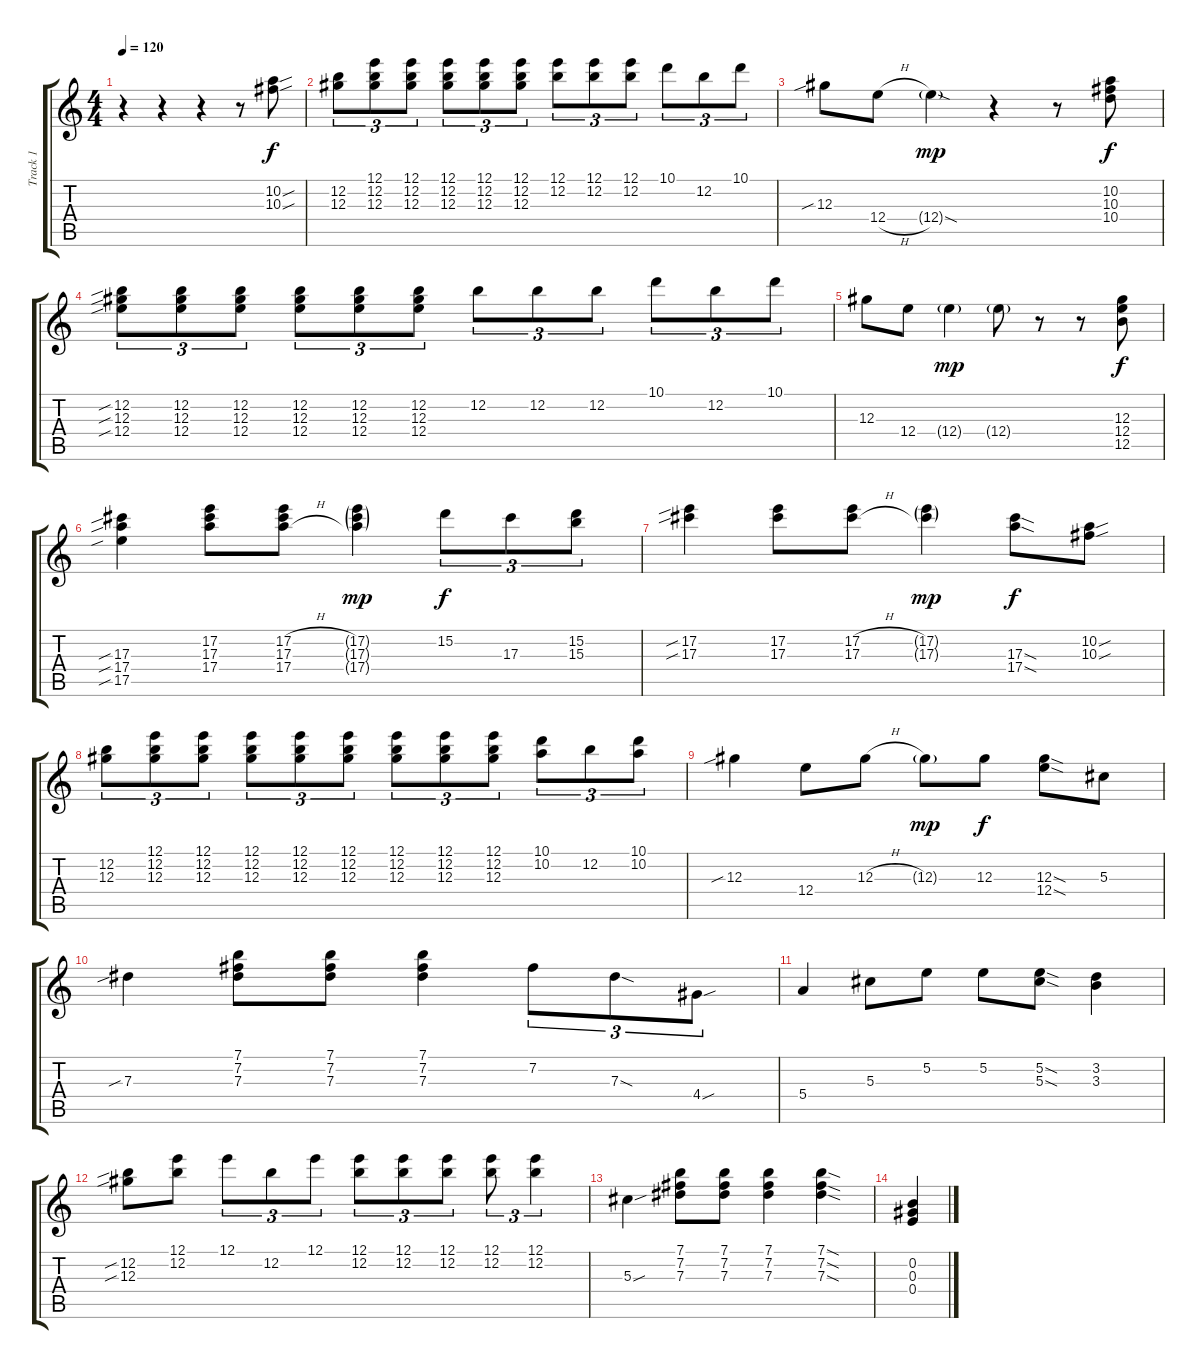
\track ("Track 1" "Track 1") {instrument distortionguitar}
\staff {score tabs}
\tuning (E4 B3 Ab3 E3 B2 E2) {hide}
\ts (4 4)
\tempo 120
\clef g2
\ks c
r.4{dy f instrument distortionguitar} r.4 r.4 r.8 (10.2{sou} 10.3{sou}).8 |
(12.2 12.3).8{tu (3 2)} (12.1 12.2 12.3).8{tu (3 2)} (12.1 12.2 12.3).8{tu (3 2)} (12.1 12.2 12.3).8{tu (3 2)} (12.1 12.2 12.3).8{tu (3 2)} (12.1 12.2 12.3).8{tu (3 2)} (12.1 12.2).8{tu (3 2)} (12.1 12.2).8{tu (3 2)} (12.1 12.2).8{tu (3 2)} 10.1.8{tu (3 2)} 12.2.8{tu (3 2)} 10.1.8{tu (3 2)} |
12.3{sib}.8 12.4{h}.8 12.4{sod g}.4{dy mp} r.4 r.8 (10.2 10.3 10.4).8{dy f} |
(12.2{sib} 12.3{sib} 12.4{sib}).8{tu (3 2)} (12.2 12.3 12.4).8{tu (3 2)} (12.2 12.3 12.4).8{tu (3 2)} (12.2 12.3 12.4).8{tu (3 2)} (12.2 12.3 12.4).8{tu (3 2)} (12.2 12.3 12.4).8{tu (3 2)} 12.2.8{tu (3 2)} 12.2.8{tu (3 2)} 12.2.8{tu (3 2)} 10.1.8{tu (3 2)} 12.2.8{tu (3 2)} 10.1.8{tu (3 2)} |
12.3.8 12.4.8 12.4{g}.4{dy mp} 12.4{g}.8 r.8 r.8 (12.3 12.4 12.5).8{dy f} |
(17.3{sib} 17.4{sib} 17.5{sib}).4 (17.2 17.3 17.4).8 (17.2{h} 17.3{h} 17.4{h}).8 (17.2{g} 17.3{g} 17.4{g}).4{dy mp} 15.2.8{tu (3 2) dy f} 17.3.8{tu (3 2)} (15.2 15.3).8{tu (3 2)} |
(17.2{sib} 17.3{sib}).4 (17.2 17.3).8 (17.2{h} 17.3{h}).8 (17.2{g} 17.3{g}).4{dy mp} (17.3{sod} 17.4{sod}).8{dy f} (10.2{sou} 10.3{sou}).8 |
(12.2 12.3).8{tu (3 2)} (12.1 12.2 12.3).8{tu (3 2)} (12.1 12.2 12.3).8{tu (3 2)} (12.1 12.2 12.3).8{tu (3 2)} (12.1 12.2 12.3).8{tu (3 2)} (12.1 12.2 12.3).8{tu (3 2)} (12.1 12.2 12.3).8{tu (3 2)} (12.1 12.2 12.3).8{tu (3 2)} (12.1 12.2 12.3).8{tu (3 2)} (10.1 10.2).8{tu (3 2)} 12.2.8{tu (3 2)} (10.1 10.2).8{tu (3 2)} |
12.3{sib}.4 12.4.8 12.3{h}.8 12.3{g}.8{dy mp} 12.3.8{dy f} (12.3{sod} 12.4{sod}).8 5.3.8 |
7.3{sib}.4 (7.1 7.2 7.3).8 (7.1 7.2 7.3).8 (7.1 7.2 7.3).4 7.2.8{tu (3 2)} 7.3{sod}.8{tu (3 2)} 4.4{sou}.8{tu (3 2)} |
5.4.4 5.3.8 5.2.8 5.2.8 (5.2{sod} 5.3{sod}).8 (3.2 3.3).4 |
(12.2{sib} 12.3{sib}).8 (12.1 12.2).8 12.1.8{tu (3 2)} 12.2.8{tu (3 2)} 12.1.8{tu (3 2)} (12.1 12.2).8{tu (3 2)} (12.1 12.2).8{tu (3 2)} (12.1 12.2).8{tu (3 2)} (12.1 12.2).8{tu (3 2)} (12.1 12.2).4{tu (3 2)} |
5.3{sou}.4 (7.1 7.2 7.3).8 (7.1 7.2 7.3).8 (7.1 7.2 7.3).4 (7.1{sod} 7.2{sod} 7.3{sod}).4 |
(0.2 0.3 0.4).4
